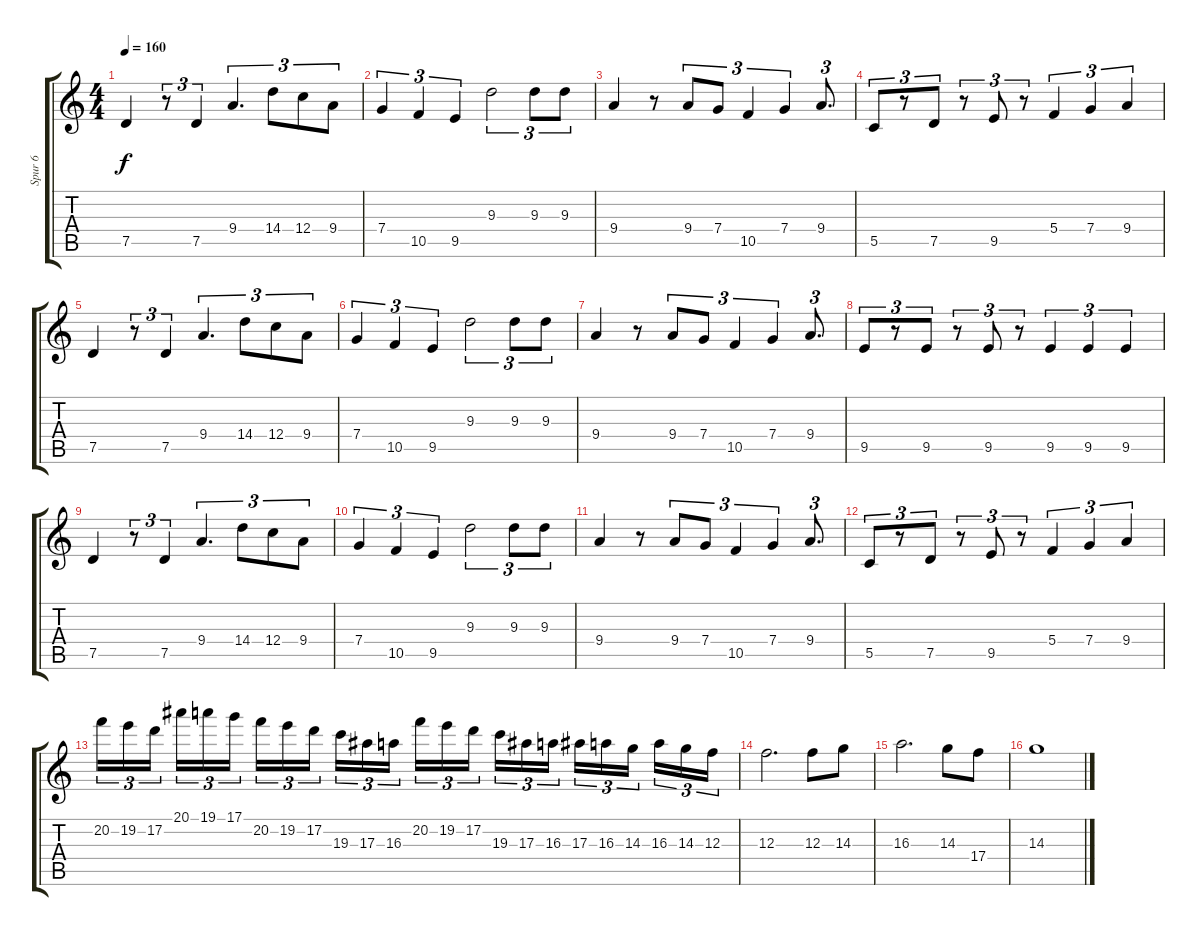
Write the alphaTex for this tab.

\track ("Spur 6" "Spur 6") {instrument distortionguitar}
\staff {score tabs}
\tuning (D4 A3 F3 C3 G2 D2) {hide}
\ts (4 4)
\tempo 160
\clef g2
\ks c
7.5.4{dy f} r.8{tu (3 2)} 7.5.4{tu (3 2)} 9.4.4{d tu (3 2)} 14.4.8{tu (3 2)} 12.4.8{tu (3 2)} 9.4.8{tu (3 2)} |
7.4.4{tu (3 2)} 10.5.4{tu (3 2)} 9.5.4{tu (3 2)} 9.3.2{tu (3 2)} 9.3.8{tu (3 2)} 9.3.8{tu (3 2)} |
9.4.4 r.8 9.4.8{tu (3 2)} 7.4.8{tu (3 2)} 10.5.4{tu (3 2)} 7.4.4{tu (3 2)} 9.4.8{d tu (3 2)} |
5.5.8{tu (3 2)} r.8{tu (3 2)} 7.5.8{tu (3 2)} r.8{tu (3 2)} 9.5.8{tu (3 2)} r.8{tu (3 2)} 5.4.4{tu (3 2)} 7.4.4{tu (3 2)} 9.4.4{tu (3 2)} |
7.5.4 r.8{tu (3 2)} 7.5.4{tu (3 2)} 9.4.4{d tu (3 2)} 14.4.8{tu (3 2)} 12.4.8{tu (3 2)} 9.4.8{tu (3 2)} |
7.4.4{tu (3 2)} 10.5.4{tu (3 2)} 9.5.4{tu (3 2)} 9.3.2{tu (3 2)} 9.3.8{tu (3 2)} 9.3.8{tu (3 2)} |
9.4.4 r.8 9.4.8{tu (3 2)} 7.4.8{tu (3 2)} 10.5.4{tu (3 2)} 7.4.4{tu (3 2)} 9.4.8{d tu (3 2)} |
9.5.8{tu (3 2)} r.8{tu (3 2)} 9.5.8{tu (3 2)} r.8{tu (3 2)} 9.5.8{tu (3 2)} r.8{tu (3 2)} 9.5.4{tu (3 2)} 9.5.4{tu (3 2)} 9.5.4{tu (3 2)} |
7.5.4 r.8{tu (3 2)} 7.5.4{tu (3 2)} 9.4.4{d tu (3 2)} 14.4.8{tu (3 2)} 12.4.8{tu (3 2)} 9.4.8{tu (3 2)} |
7.4.4{tu (3 2)} 10.5.4{tu (3 2)} 9.5.4{tu (3 2)} 9.3.2{tu (3 2)} 9.3.8{tu (3 2)} 9.3.8{tu (3 2)} |
9.4.4 r.8 9.4.8{tu (3 2)} 7.4.8{tu (3 2)} 10.5.4{tu (3 2)} 7.4.4{tu (3 2)} 9.4.8{d tu (3 2)} |
5.5.8{tu (3 2)} r.8{tu (3 2)} 7.5.8{tu (3 2)} r.8{tu (3 2)} 9.5.8{tu (3 2)} r.8{tu (3 2)} 5.4.4{tu (3 2)} 7.4.4{tu (3 2)} 9.4.4{tu (3 2)} |
20.2.16{tu (3 2)} 19.2.16{tu (3 2)} 17.2.16{tu (3 2) beam splitsecondary} 20.1.16{tu (3 2)} 19.1.16{tu (3 2)} 17.1.16{tu (3 2)} 20.2.16{tu (3 2)} 19.2.16{tu (3 2)} 17.2.16{tu (3 2) beam splitsecondary} 19.3.16{tu (3 2)} 17.3.16{tu (3 2)} 16.3.16{tu (3 2)} 20.2.16{tu (3 2)} 19.2.16{tu (3 2)} 17.2.16{tu (3 2) beam splitsecondary} 19.3.16{tu (3 2)} 17.3.16{tu (3 2)} 16.3.16{tu (3 2)} 17.3.16{tu (3 2)} 16.3.16{tu (3 2)} 14.3.16{tu (3 2) beam splitsecondary} 16.3.16{tu (3 2)} 14.3.16{tu (3 2)} 12.3.16{tu (3 2)} |
12.3.2{d} 12.3.8 14.3.8 |
16.3.2{d} 14.3.8 17.4.8 |
14.3.1
